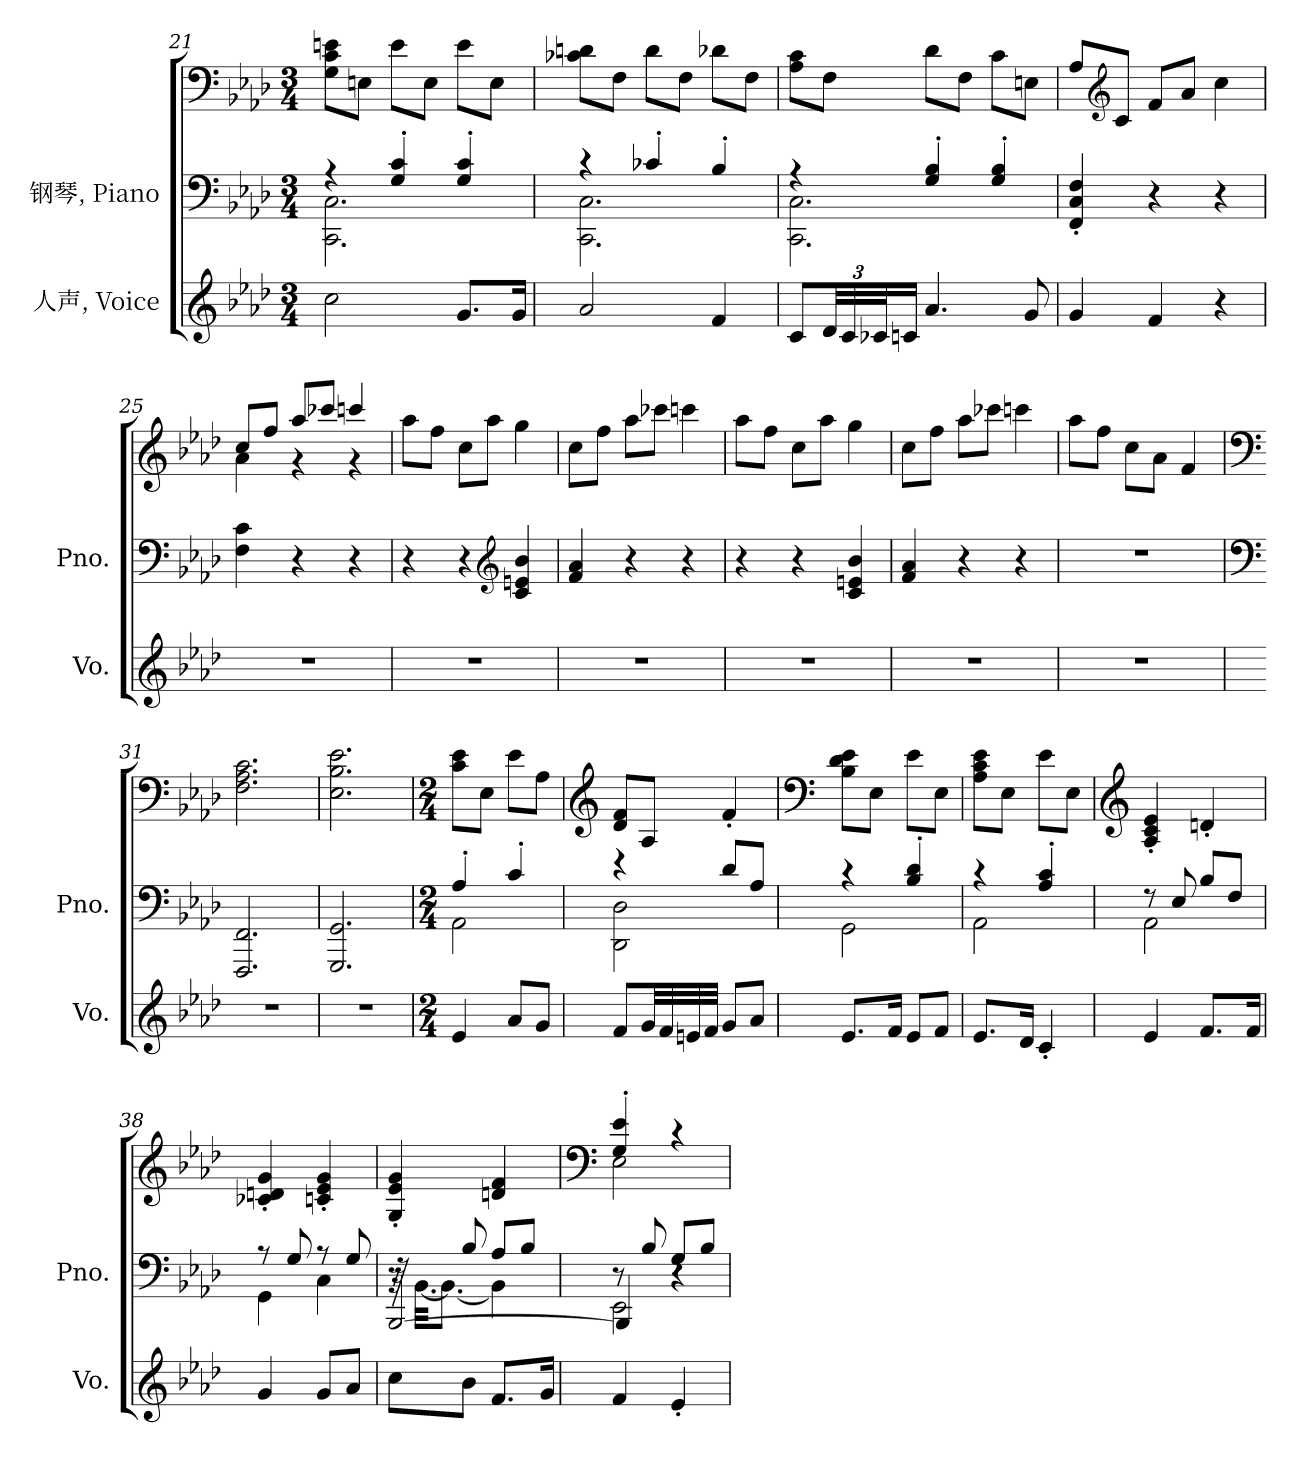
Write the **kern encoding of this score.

**kern	**kern	**kern
*part2	*part1	*part1
*staff3	*staff2	*staff1
*I"人声, Voice	*I"钢琴, Piano	*
*I'Vo.	*I'Pno.	*
*clefG2	*clefF4	*clefF4
*k[b-e-a-d-]	*k[b-e-a-d-]	*k[b-e-a-d-]
*M3/4	*M3/4	*M3/4
=21	=21	=21
*	*^	*
2cc\	4r	2.CC\ 2.C\	8G\ 8c\ 8en\L
.	.	.	8En\J
.	4G/' 4c/'	.	8e\L
.	.	.	8E\J
8.g/L	4G/' 4c/'	.	8e\L
.	.	.	8E\J
16g/Jk	.	.	.
=22	=22	=22	=22
2a-/	4r	2.CC\ 2.C\	8c-X\ 8dn\L
.	.	.	8F\J
.	4c-X'/	.	8d\L
.	.	.	8F\J
4f/	4B-'/	.	8d-X\L
.	.	.	8F\J
!!LO:LB:g=z
=23	=23	=23	=23
8c/L	4r	2.CC\ 2.C\	8A-\ 8c\L
*Xbrackettup	*	*	*
48d-/LL	.	.	8F\J
48c/	.	.	.
48c-X/J	.	.	.
16cn/JJ	.	.	.
4.a-/	4G/' 4B-/'	.	8d-\L
*	*	*	*MM67
.	.	.	8F\J
*	*	*	*MM62
.	4G/' 4B-/'	.	8c\L
8g/	.	.	8En\J
*	*v	*v	*
=24	=24	=24
*	*	*MM72
4g/	4FF/' 4C/' 4F/'	8A-/L
*	*	*clefG2
.	.	8c/J
4f/	4r	8f/L
.	.	8a-/J
4r	4r	4cc\
=25	=25	=25
*	*	*^
2.r	4F\ 4c\	8cc/L	4a-\
.	.	8ff/J	.
.	4r	8aa-/L	4r
.	.	8ccc-X/J	.
.	4r	4cccn/	4r
*	*	*v	*v
=26	=26	=26
2.r	4r	8aa-\L
.	.	8ff\J
.	4r	8cc\L
.	.	8aa-\J
*	*clefG2	*
.	4c/ 4en/ 4b-/	4gg\
!!LO:LB:g=z
=27	=27	=27
2.r	4f/ 4a-/	8cc\L
.	.	8ff\J
.	4r	8aa-\L
.	.	8ccc-X\J
.	4r	4cccn\
=28	=28	=28
2.r	4r	8aa-\L
.	.	8ff\J
.	4r	8cc\L
.	.	8aa-\J
.	4c/ 4en/ 4b-/	4gg\
=29	=29	=29
2.r	4f/ 4a-/	8cc\L
.	.	8ff\J
.	4r	8aa-\L
.	.	8ccc-X\J
.	4r	4cccn\
=30	=30	=30
2.r	2.r	8aa-\L
.	.	8ff\J
.	.	8cc\L
.	.	8a-\J
.	.	4f/
=31	=31	=31
*	*clefF4	*clefF4
2.r	2.FFF/ 2.FF/	2.F\ 2.A-\ 2.c\
=32	=32	=32
2.r	2.GGG/ 2.GG/	2.E-\ 2.B-\ 2.e-\
=33	=33	=33
*M2/4	*M2/4	*M2/4
*	*^	*
4e-/	4A-'/	2AA-\	8c\ 8e-\L
.	.	.	8E-\J
8a-/L	4c'/	.	8e-\L
8g/J	.	.	8A-\J
!!LO:LB:g=z
=34	=34	=34	=34
*	*	*	*clefG2
8f/L	4r	2DD-\ 2D-\	8d-/ 8f/L
32g/LL	.	.	8A-/J
32f/	.	.	.
32en/	.	.	.
32f/JJJ	.	.	.
8g/L	8d-/L	.	4f'/
8a-/J	8A-/J	.	.
=35	=35	=35	=35
*	*	*	*clefF4
8.e-/L	4r	2GG\	8B-\ 8d-\ 8e-\L
.	.	.	8E-\J
16f/Jk	.	.	.
8e-/L	4B-/' 4d-/'	.	8e-\L
8f/J	.	.	8E-\J
=36	=36	=36	=36
8.e-/L	4r	2AA-\	8A-\ 8c\ 8e-\L
.	.	.	8E-\J
16d-/Jk	.	.	.
4c'/	4A-/' 4c/'	.	8e-\L
.	.	.	8E-\J
=37	=37	=37	=37
*	*	*	*clefG2
4e-/	8r	2AA-\	4A-/' 4c/' 4e-/'
.	8E-/	.	.
8.f/L	8B-/L	.	4dn'/
.	8F/J	.	.
16f/Jk	.	.	.
=38	=38	=38	=38
4g/	8r	4GG\	4c-X/' 4dn/' 4g/'
.	8G/	.	.
8g/L	8r	4C\	4cn/' 4e-/' 4g/'
8a-/J	8G/	.	.
!!LO:PB:g=z
=39	=39	=39	=39
*	*	*^	*
8cc\L	8r	64r	[2BBB-/	4G/' 4e-/' 4g/'
.	.	[32.BB-\KKL	.	.
.	.	8.BB-\J_	.	.
8b-\J	8B-/	.	.	.
8.f/L	8A-/L	4BB-\]	.	4dn/ 4f/
.	8B-/J	.	.	.
16g/Jk	.	.	.	.
=40	=40	=40	=40	=40
*	*	*	*	*clefF4
*	*	*	*	*^
4f/	8r	2EE-\	4BBB-/]	4G/' 4e-/'	2E-\
.	8B-/	.	.	.	.
4e-'/	8G/L	.	4r	4r	.
.	8B-/J	.	.	.	.
*	*v	*v	*v	*	*
*	*	*v	*v
=	=	=
*-	*-	*-
